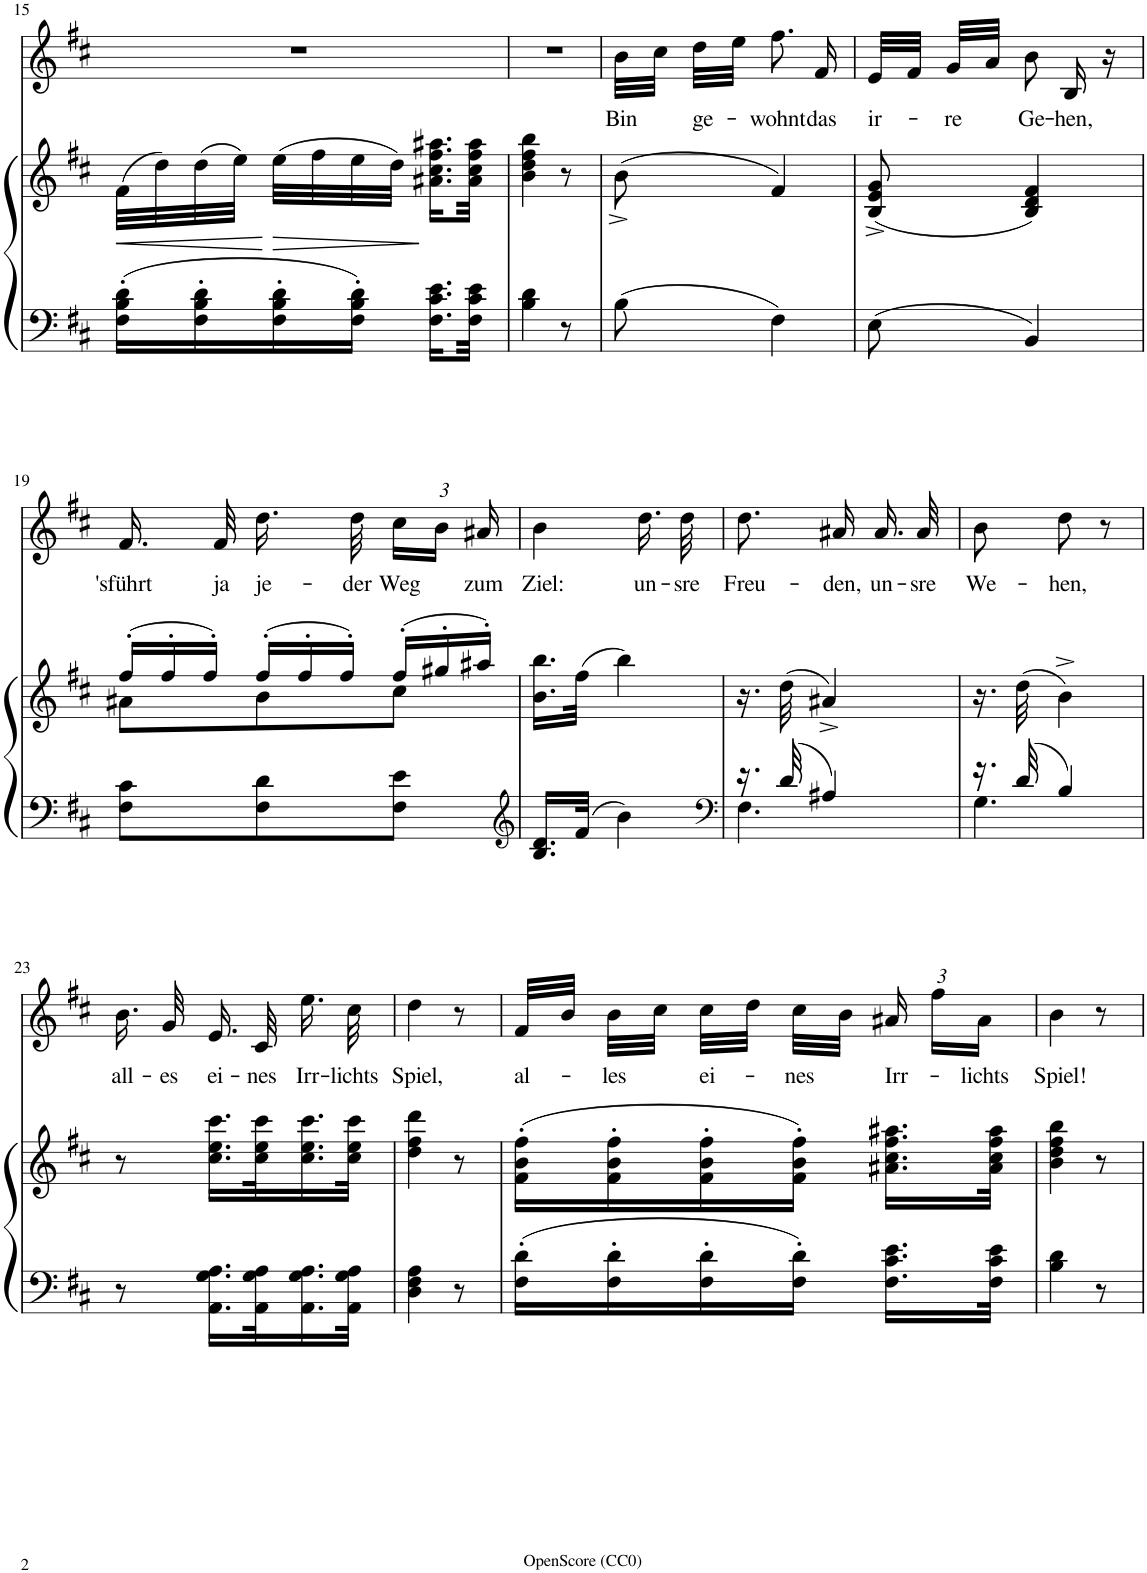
**kern	**kern	**dynam	**kern	**text
*part2	*part2	*part2	*part1	*part1
*staff3	*staff2	*staff2/3	*staff1	*staff1
*I"Pianoforte	*	*	*I"Singstimme Voice	*
*I'Pno	*	*	*	*
!!LO:PB:g=z
*clefF4	*clefG2	*	*clefG2	*
*k[f#c#]	*k[f#c#]	*	*k[f#c#]	*
*M3/8	*M3/8	*	*M3/8	*
=15	=15	=15	=15	=15
!	!	!LO:HP:b	!	!
16F#\' 16B\' 16d\'LL	(32f#\LLL	<	4.r	.
.	32dd\)	.	.	.
16F#\' 16B\' 16d\'	(32dd\	.	.	.
.	32ee\JJJ)	.	.	.
!	!	!LO:HP:n=1:b	!	!
16F#\' 16B\' 16d\'	(32ee\LLL	[ >	.	.
.	32ff#\	.	.	.
16F#\' 16B\' 16d\'JJ	32ee\	.	.	.
.	32dd\JJJ)	.	.	.
16.F#\ 16.c#\ 16.e\LL	16.a#X\ 16.cc#\ 16.ff#\ 16.aa#X\LL	]	.	.
32F#\ 32c#\ 32e\JLL	32a#\ 32cc#\ 32ff#\ 32aa#\JLL	.	.	.
=16	=16	=16	=16	=16
4B\ 4d\	4b\ 4dd\ 4ff#\ 4bb\	.	4.r	.
8r	8r	.	.	.
=17	=17	=17	=17	=17
!	!	!	!	!LO:LY:b
8B\	(8b^<\	.	32b\LLL	Bin
.	.	.	32cc#\JJJ	.
!	!	!	!	!LO:LY:b
.	.	.	32dd\LLL	ge-
.	.	.	32ee\JJJ	.
!	!	!	!	!LO:LY:b
4F#\	4f#/)	.	8.ff#\	-wohnt
!	!	!	!	!LO:LY:b
.	.	.	16f#/	das
=18	=18	=18	=18	=18
!	!	!	!	!LO:LY:b
8E\	(8B/^ 8e/^ 8g/^	.	32e/LLL	ir-
.	.	.	32f#/JJJ	.
!	!	!	!	!LO:LY:b
.	.	.	32g/LLL	-re
.	.	.	32a/JJJ	.
!	!	!	!	!LO:LY:b
4BB/	4B/ 4d/ 4f#/)	.	8b\	Ge-
!	!	!	!	!LO:LY:b
.	.	.	16B/	-hen,
.	.	.	16r	.
!!LO:LB:g=z
=19	=19	=19	=19	=19
*	*Xtuplet	*	*	*
*	*^	*	*	*
!	!	!	!	!	!LO:LY:b
8F#\ 8c#\L	(24ff#'/LL	8a#X\L	.	16.f#/	'sführt
.	24ff#'/	.	.	.	.
.	24ff#'/JJ)	.	.	.	.
!	!	!	!	!	!LO:LY:b
.	.	.	.	32f#/	ja
!	!	!	!	!	!LO:LY:b
8F#\ 8d\	(24ff#'/LL	8b\	.	16.dd\	je-
.	24ff#'/	.	.	.	.
.	24ff#'/JJ)	.	.	.	.
!	!	!	!	!	!LO:LY:b
.	.	.	.	32dd\	-der
*	*	*	*	*Xbrackettup	*
!	!	!	!	!	!LO:LY:b
8F#\ 8e\J	(24ff#'/LL	8cc#\J	.	24cc#\LL	Weg
.	24gg#X'/	.	.	24b\JJ	.
!	!	!	!	!	!LO:LY:b
.	24aa#X'/JJ)	.	.	24a#X/	zum
*	*v	*v	*	*	*
=20	=20	=20	=20	=20
*clefG2	*	*	*	*
!	!	!	!	!LO:LY:b
16.B/ 16.d/LL	16.b\ 16.bb\LL	.	4b\	Ziel:
32f#/JJk	(32ff#\JJk	.	.	.
4b\	4bb\)	.	.	.
!	!	!	!	!LO:LY:b
.	.	.	16.dd\	un-
!	!	!	!	!LO:LY:b
.	.	.	32dd\	-sre
=21	=21	=21	=21	=21
*clefF4	*	*	*	*
*^	*	*	*	*
!	!	!	!	!	!LO:LY:b
16.r	4.F#\	16.r	.	8.dd\	Freu-
32d/	.	(32dd\	.	.	.
4A#X/	.	4a#X^/)	.	.	.
!	!	!	!	!	!LO:LY:b
.	.	.	.	16a#X/	-den,
!	!	!	!	!	!LO:LY:b
.	.	.	.	16.a#/	un-
!	!	!	!	!	!LO:LY:b
.	.	.	.	32a#/	-sre
=22	=22	=22	=22	=22	=22
!	!	!	!	!	!LO:LY:b
16.r	4.G\	16.r	.	8b\	We-
32d/	.	(32dd\	.	.	.
!	!	!	!	!	!LO:LY:b
4B/	.	4b^\)	.	8dd\	-hen,
.	.	.	.	8r	.
*v	*v	*	*	*	*
!!LO:LB:g=z
=23	=23	=23	=23	=23
!	!	!	!	!LO:LY:b
8r	8r	.	16.b\	all-
!	!	!	!	!LO:LY:b
.	.	.	32g/	-es
!	!	!	!	!LO:LY:b
16.AA\ 16.G\ 16.A\LL	16.cc#\ 16.ee\ 16.ccc#\LL	.	16.e/	ei-
!	!	!	!	!LO:LY:b
32AA\ 32G\ 32A\K	32cc#\ 32ee\ 32ccc#\K	.	32c#/	-nes
!	!	!	!	!LO:LY:b
16.AA\ 16.G\ 16.A\	16.cc#\ 16.ee\ 16.ccc#\	.	16.ee\	Irr-
!	!	!	!	!LO:LY:b
32AA\ 32G\ 32A\JJk	32cc#\ 32ee\ 32ccc#\JJk	.	32cc#\	-lichts
=24	=24	=24	=24	=24
!	!	!	!	!LO:LY:b
4D\ 4F#\ 4A\	4dd\ 4ff#\ 4ddd\	.	4dd\	Spiel,
8r	8r	.	8r	.
=25	=25	=25	=25	=25
!	!	!	!	!LO:LY:b
16F#\' 16d\'LL	(16f#\' 16b\' 16ff#\'LL	.	32f#/LLL	al-
.	.	.	32b/JJJ	.
!	!	!	!	!LO:LY:b
16F#\' 16d\'	16f#\' 16b\' 16ff#\'	.	32b\LLL	-les
.	.	.	32cc#\JJJ	.
!	!	!	!	!LO:LY:b
16F#\' 16d\'	16f#\' 16b\' 16ff#\'	.	32cc#\LLL	ei-
.	.	.	32dd\JJJ	.
!	!	!	!	!LO:LY:b
16F#\' 16d\'JJ	16f#\' 16b\' 16ff#\'JJ)	.	32cc#\LLL	-nes
.	.	.	32b\JJJ	.
!	!	!	!	!LO:LY:b
16.F#\ 16.c#\ 16.e\LL	16.a#X\ 16.cc#\ 16.ff#\ 16.aa#X\LL	.	24a#X/	Irr-
.	.	.	24ff#\LL	.
!	!	!	!	!LO:LY:b
.	.	.	24a#\JJ	-lichts
32F#\ 32c#\ 32e\JJk	32a#\ 32cc#\ 32ff#\ 32aa#\JJk	.	.	.
=26	=26	=26	=26	=26
!	!	!	!	!LO:LY:b
4B\ 4d\	4b\ 4dd\ 4ff#\ 4bb\	.	4b\	Spiel!
8r	8r	.	8r	.
=	=	=	=	=
*-	*-	*-	*-	*-
